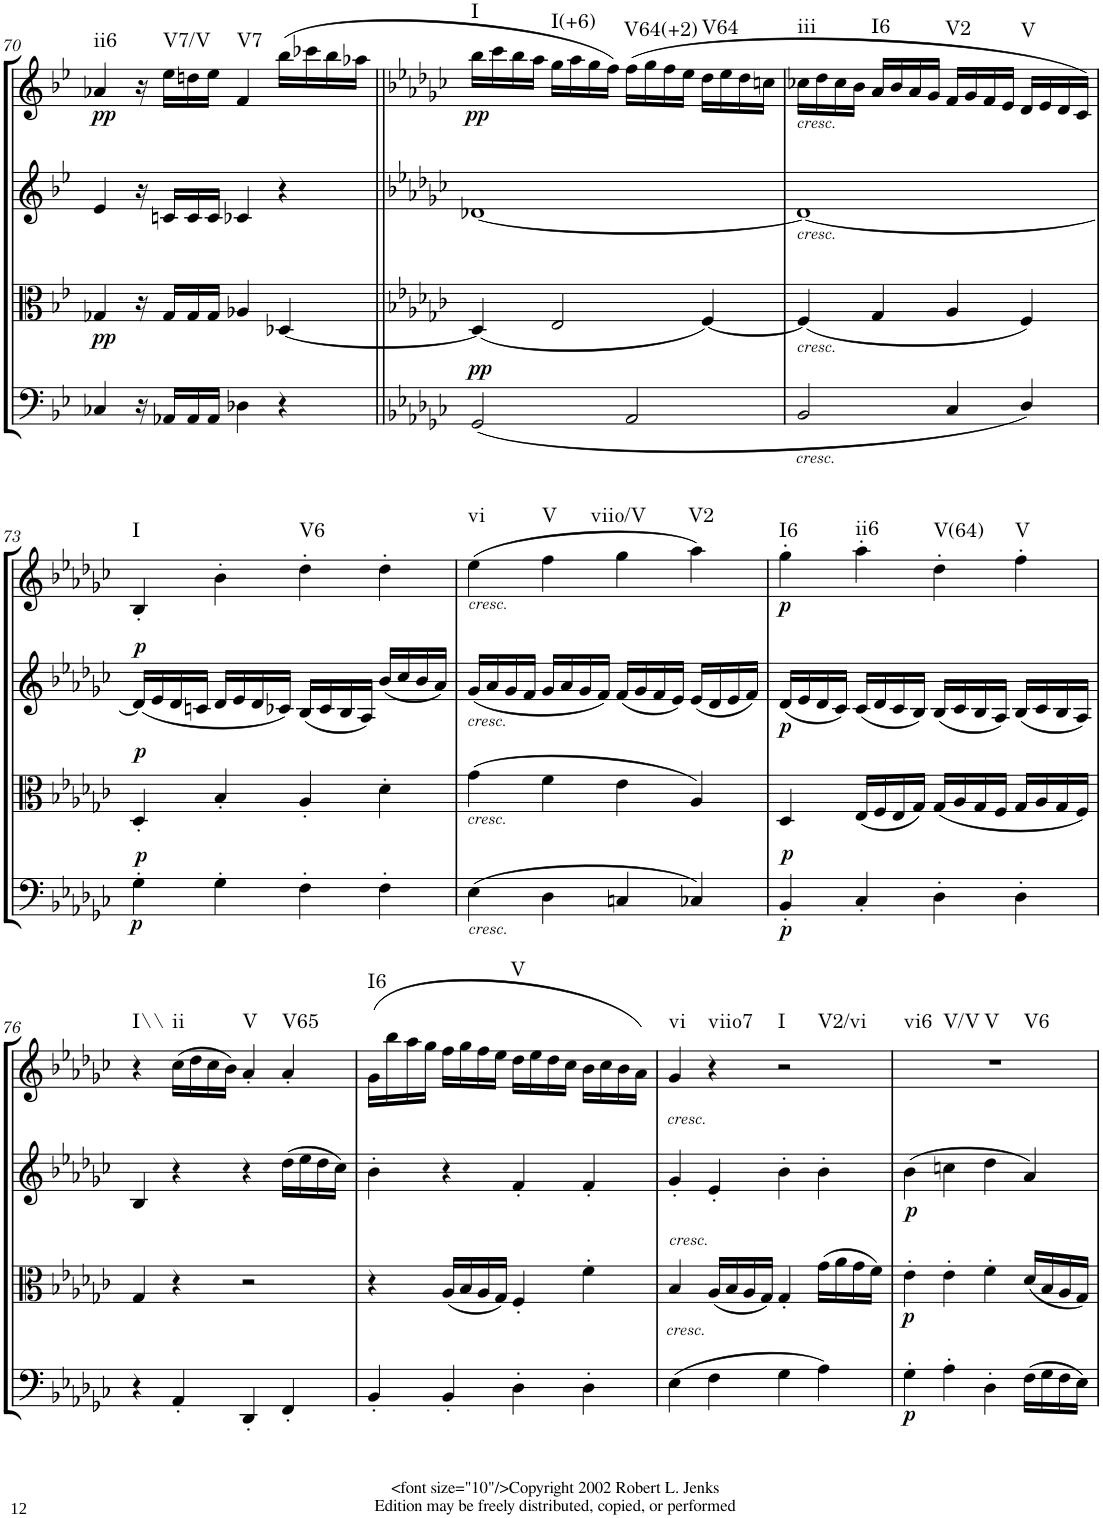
**kern	**dynam	**kern	**dynam	**kern	**dynam	**kern	**dynam	**harte
*part4	*part4	*part3	*part3	*part2	*part2	*part1	*part1	*part1
*staff4	*staff4	*staff3	*staff3	*staff2	*staff2	*staff1	*staff1	*
*I"Violoncello.	*	*I"Viola.	*	*I"Violino II.	*	*I"Violino I.	*	*
*I'Vc	*	*I'Vla	*	*I'Vln	*	*I'Vln	*	*
!!LO:PB:g=z
*clefF4	*	*clefC3	*	*clefG2	*	*clefG2	*	*
*k[b-e-]	*	*k[b-e-]	*	*k[b-e-]	*	*k[b-e-]	*	*
*B-:	*	*B-:	*	*B-:	*	*B-:	*	*
*M4/4	*	*M4/4	*	*M4/4	*	*M4/4	*	*
*met(c)	*	*met(c)	*	*met(c)	*	*met(c)	*	*
=70	=70	=70	=70	=70	=70	=70	=70	=70
!	!	!	!LO:DY:b	!	!	!	!LO:DY:b	!LO:H:kt=ii6
4C-X/	.	4G-X/	pp	4e-/	.	4a-X/	pp	N
16r	.	16r	.	16r	.	16r	.	.
!	!	!	!	!	!	!	!	!LO:H:kt=V7/V
16AA-X/LL	.	16G-/LL	.	16cn/LL	.	16ee-\LL	.	N
16AA-/	.	16G-/	.	16c/	.	16ddn\	.	.
16AA-/JJ	.	16G-/JJ	.	16c/JJ	.	16ee-\JJ	.	.
!	!	!	!	!	!	!	!	!LO:H:kt=V7
4D-X\	.	4A-X/	.	4c-X/	.	4f/	.	N
4r	.	[4D-X/	.	4r	.	(16bb-\LL	.	.
.	.	.	.	.	.	16ccc-X\	.	.
.	.	.	.	.	.	16bb-\	.	.
.	.	.	.	.	.	16aa-X\JJ	.	.
=71||	=71||	=71||	=71||	=71||	=71||	=71||	=71||	=71||
*k[b-e-a-d-g-c-]	*	*k[b-e-a-d-g-c-]	*	*k[b-e-a-d-g-c-]	*	*k[b-e-a-d-g-c-]	*	*
*G-:	*	*G-:	*	*G-:	*	*G-:	*	*
!	!LO:DY:a	!	!	!	!	!	!LO:DY:b	!LO:H:kt=I
(2GG-/	pp	(4D-/]	.	[1d-X	.	16bb-\LL	pp	N
.	.	.	.	.	.	16ccc-\	.	.
.	.	.	.	.	.	16bb-\	.	.
.	.	.	.	.	.	16aa-\JJ	.	.
!	!	!	!	!	!	!	!	!LO:H:kt=I(+6)
.	.	2E-/	.	.	.	16gg-\LL	.	N
.	.	.	.	.	.	16aa-\	.	.
.	.	.	.	.	.	16gg-\	.	.
.	.	.	.	.	.	16ff\JJ)	.	.
!	!	!	!	!	!	!	!	!LO:H:kt=V64(+2)
2AA-/	.	.	.	.	.	(16ff\LL	.	N
.	.	.	.	.	.	16gg-\	.	.
.	.	.	.	.	.	16ff\	.	.
.	.	.	.	.	.	16ee-\JJ	.	.
!	!	!	!	!	!	!	!	!LO:H:kt=V64
.	.	[4F/)	.	.	.	16dd-\LL	.	N
.	.	.	.	.	.	16ee-\	.	.
.	.	.	.	.	.	16dd-\	.	.
.	.	.	.	.	.	16ccn\JJ	.	.
=72	=72	=72	=72	=72	=72	=72	=72	=72
!	!	!	!	!	!	!LO:TX:b:i:t=cresc.	!	!
!	!	!	!	!LO:TX:b:i:t=cresc.	!	!	!	!
!	!	!LO:TX:b:i:t=cresc.	!	!	!	!	!	!
!LO:TX:b:i:t=cresc.	!	!	!	!	!	!	!	!LO:H:kt=iii
2BB-/	.	(4F/]	.	1d-_	.	16cc-X\LL	.	N
.	.	.	.	.	.	16dd-\	.	.
.	.	.	.	.	.	16cc-\	.	.
.	.	.	.	.	.	16b-\JJ	.	.
!	!	!	!	!	!	!	!	!LO:H:kt=I6
.	.	4G-/	.	.	.	16a-/LL	.	N
.	.	.	.	.	.	16b-/	.	.
.	.	.	.	.	.	16a-/	.	.
.	.	.	.	.	.	16g-/JJ	.	.
!	!	!	!	!	!	!	!	!LO:H:kt=V2
4C-/	.	4A-/	.	.	.	16f/LL	.	N
.	.	.	.	.	.	16g-/	.	.
.	.	.	.	.	.	16f/	.	.
.	.	.	.	.	.	16e-/JJ	.	.
!	!	!	!	!	!	!	!	!LO:H:kt=V
4D-/)	.	4F/)	.	.	.	16d-/LL	.	N
.	.	.	.	.	.	16e-/	.	.
.	.	.	.	.	.	16d-/	.	.
.	.	.	.	.	.	16c-/JJ)	.	.
!!LO:LB:g=z
=73	=73	=73	=73	=73	=73	=73	=73	=73
!	!LO:DY:b	!	!	!	!	!	!	!
!	!LO:DY:n=1:a	!	!LO:DY:a	!	!LO:DY:a	!	!	!LO:H:kt=I
4G-'\	p p	4D-'/	p	(16d-/LL]	p	4B-'/	.	N
.	.	.	.	16e-/	.	.	.	.
.	.	.	.	16d-/	.	.	.	.
.	.	.	.	16cn/JJ	.	.	.	.
4G-'\	.	4B-'/	.	16d-/LL	.	4b-'\	.	.
.	.	.	.	16e-/	.	.	.	.
.	.	.	.	16d-/	.	.	.	.
.	.	.	.	16c-X/JJ)	.	.	.	.
!	!	!	!	!	!	!	!	!LO:H:kt=V6
4F'\	.	4A-'/	.	(16B-/LL	.	4dd-'\	.	N
.	.	.	.	16c-/	.	.	.	.
.	.	.	.	16B-/	.	.	.	.
.	.	.	.	16A-/JJ)	.	.	.	.
4F'\	.	4d-'\	.	(16b-/LL	.	4dd-'\	.	.
.	.	.	.	16cc-/	.	.	.	.
.	.	.	.	16b-/	.	.	.	.
.	.	.	.	16a-/JJ)	.	.	.	.
=74	=74	=74	=74	=74	=74	=74	=74	=74
!	!	!	!	!	!	!LO:TX:b:i:t=cresc.	!	!
!	!	!	!	!LO:TX:b:i:t=cresc.	!	!	!	!
!	!	!LO:TX:b:i:t=cresc.	!	!	!	!	!	!
!LO:TX:b:i:t=cresc.	!	!	!	!	!	!	!	!LO:H:kt=vi
(4E-\	.	(4g-\	.	(16g-/LL	.	(4ee-\	.	N
.	.	.	.	16a-/	.	.	.	.
.	.	.	.	16g-/	.	.	.	.
.	.	.	.	16f/JJ	.	.	.	.
!	!	!	!	!	!	!	!	!LO:H:kt=V
4D-\	.	4f\	.	16g-/LL	.	4ff\	.	N
.	.	.	.	16a-/	.	.	.	.
.	.	.	.	16g-/	.	.	.	.
.	.	.	.	16f/JJ)	.	.	.	.
!	!	!	!	!	!	!	!	!LO:H:kt=viio/V
4Cn/	.	4e-\	.	(16f/LL	.	4gg-\	.	N
.	.	.	.	16g-/	.	.	.	.
.	.	.	.	16f/	.	.	.	.
.	.	.	.	16e-/JJ)	.	.	.	.
!	!	!	!	!	!	!	!	!LO:H:kt=V2
4C-X/)	.	4A-/)	.	(16e-/LL	.	4aa-\)	.	N
.	.	.	.	16d-/	.	.	.	.
.	.	.	.	16e-/	.	.	.	.
.	.	.	.	16f/JJ)	.	.	.	.
=75	=75	=75	=75	=75	=75	=75	=75	=75
!	!LO:DY:b	!	!	!	!	!	!	!
!	!LO:DY:n=1:a	!	!	!	!LO:DY:b	!	!LO:DY:b	!LO:H:kt=I6
4BB-'/	p p	4D-/	.	(16d-/LL	p	4gg-'\	p	N
.	.	.	.	16e-/	.	.	.	.
.	.	.	.	16d-/	.	.	.	.
.	.	.	.	16c-/JJ)	.	.	.	.
!	!	!	!	!	!	!	!	!LO:H:kt=ii6
4C-'/	.	(16E-/LL	.	(16c-/LL	.	4aa-'\	.	N
.	.	16F/	.	16d-/	.	.	.	.
.	.	16E-/	.	16c-/	.	.	.	.
.	.	16G-/JJ)	.	16B-/JJ)	.	.	.	.
!	!	!	!	!	!	!	!	!LO:H:kt=V(64)
4D-'\	.	(16G-/LL	.	(16B-/LL	.	4dd-'\	.	N
.	.	16A-/	.	16c-/	.	.	.	.
.	.	16G-/	.	16B-/	.	.	.	.
.	.	16F/JJ	.	16A-/JJ)	.	.	.	.
!	!	!	!	!	!	!	!	!LO:H:kt=V
4D-'\	.	16G-/LL	.	(16B-/LL	.	4ff'\	.	N
.	.	16A-/	.	16c-/	.	.	.	.
.	.	16G-/	.	16B-/	.	.	.	.
.	.	16F/JJ)	.	16A-/JJ)	.	.	.	.
!!LO:LB:g=z
=76	=76	=76	=76	=76	=76	=76	=76	=76
!	!	!	!	!	!	!	!	!LO:H:kt=I\\
4r	.	4G-/	.	4B-/	.	4r	.	N
!	!	!	!	!	!	!	!	!LO:H:kt=ii
4AA-'/	.	4r	.	4r	.	(16cc-\LL	.	N
.	.	.	.	.	.	16dd-\	.	.
.	.	.	.	.	.	16cc-\	.	.
.	.	.	.	.	.	16b-\JJ)	.	.
!	!	!	!	!	!	!	!	!LO:H:kt=V
4DD-'/	.	2r	.	4r	.	4a-'/	.	N
!	!	!	!	!	!	!	!	!LO:H:kt=V65
4FF'/	.	.	.	(16dd-\LL	.	4a-'/	.	N
.	.	.	.	16ee-\	.	.	.	.
.	.	.	.	16dd-\	.	.	.	.
.	.	.	.	16cc-\JJ)	.	.	.	.
=77	=77	=77	=77	=77	=77	=77	=77	=77
!	!	!	!	!	!	!	!	!LO:H:kt=I6
4BB-'/	.	4r	.	4b-'\	.	(16g-\LL	.	N
.	.	.	.	.	.	16bb-\	.	.
.	.	.	.	.	.	16aa-\	.	.
.	.	.	.	.	.	16gg-\JJ	.	.
4BB-'/	.	(16A-/LL	.	4r	.	16ff\LL	.	.
.	.	16B-/	.	.	.	16gg-\	.	.
.	.	16A-/	.	.	.	16ff\	.	.
.	.	16G-/JJ)	.	.	.	16ee-\JJ	.	.
!	!	!	!	!	!	!	!	!LO:H:kt=V
4D-'\	.	4F'/	.	4f'/	.	16dd-\LL	.	N
.	.	.	.	.	.	16ee-\	.	.
.	.	.	.	.	.	16dd-\	.	.
.	.	.	.	.	.	16cc-\JJ	.	.
4D-'\	.	4f'\	.	4f'/	.	16b-\LL	.	.
.	.	.	.	.	.	16cc-\	.	.
.	.	.	.	.	.	16b-\	.	.
.	.	.	.	.	.	16a-\JJ)	.	.
=78	=78	=78	=78	=78	=78	=78	=78	=78
!	!	!	!	!LO:TX:a:i:t=cresc.	!	!	!	!
!	!	!LO:TX:a:i:t=cresc.	!	!	!	!	!	!
!LO:TX:a:i:t=cresc.	!	!	!	!	!	!	!	!LO:H:kt=vi
(4E-\	.	4B-/	.	4g-'/	.	4g-/	.	N
!	!	!	!	!	!	!	!	!LO:H:kt=viio7
4F\	.	(16A-/LL	.	4e-'/	.	4r	.	N
.	.	16B-/	.	.	.	.	.	.
.	.	16A-/	.	.	.	.	.	.
.	.	16G-/JJ)	.	.	.	.	.	.
!	!	!	!	!	!	!	!	!LO:H:n=1:kt=I
!	!	!	!	!	!	!	!	!LO:H:n=2:kt=V2/vi
4G-\	.	4G-'/	.	4b-'\	.	2r	.	N N
4A-\)	.	(16g-\LL	.	4b-'\	.	.	.	.
.	.	16a-\	.	.	.	.	.	.
.	.	16g-\	.	.	.	.	.	.
.	.	16f\JJ)	.	.	.	.	.	.
=79	=79	=79	=79	=79	=79	=79	=79	=79
!	!LO:DY:b	!	!LO:DY:b	!	!LO:DY:b	!	!	!LO:H:n=1:kt=vi6
!	!	!	!	!	!	!	!	!LO:H:n=2:kt=V/V
!	!	!	!	!	!	!	!	!LO:H:n=3:kt=V
!	!	!	!	!	!	!	!	!LO:H:n=4:kt=V6
4G-'\	p	4e-'\	p	(4b-\	p	1r	.	N N N N
4A-'\	.	4e-'\	.	4ccn\	.	.	.	.
4D-'\	.	4f'\	.	4dd-\	.	.	.	.
(16F\LL	.	(16d-/LL	.	4a-/)	.	.	.	.
16G-\	.	16B-/	.	.	.	.	.	.
16F\	.	16A-/	.	.	.	.	.	.
16E-\JJ)	.	16G-/JJ)	.	.	.	.	.	.
=	=	=	=	=	=	=	=	=
*-	*-	*-	*-	*-	*-	*-	*-	*-
